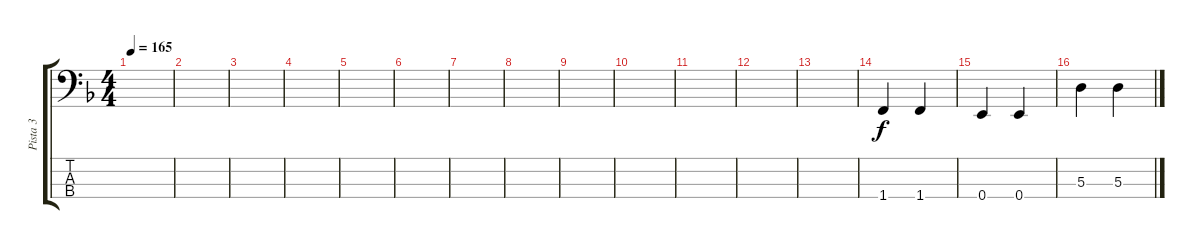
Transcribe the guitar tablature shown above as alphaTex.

\track ("Pista 3" "Pista 3") {instrument electricbassfinger}
\staff {score tabs}
\tuning (G2 D2 A1 E1) {hide}
\ts (4 4)
\tempo 165
\clef f4
\ks f
|
|
|
|
|
|
|
|
|
|
|
|
|
1.4.4 1.4.4 |
0.4.4 0.4.4 |
5.3.4 5.3.4
